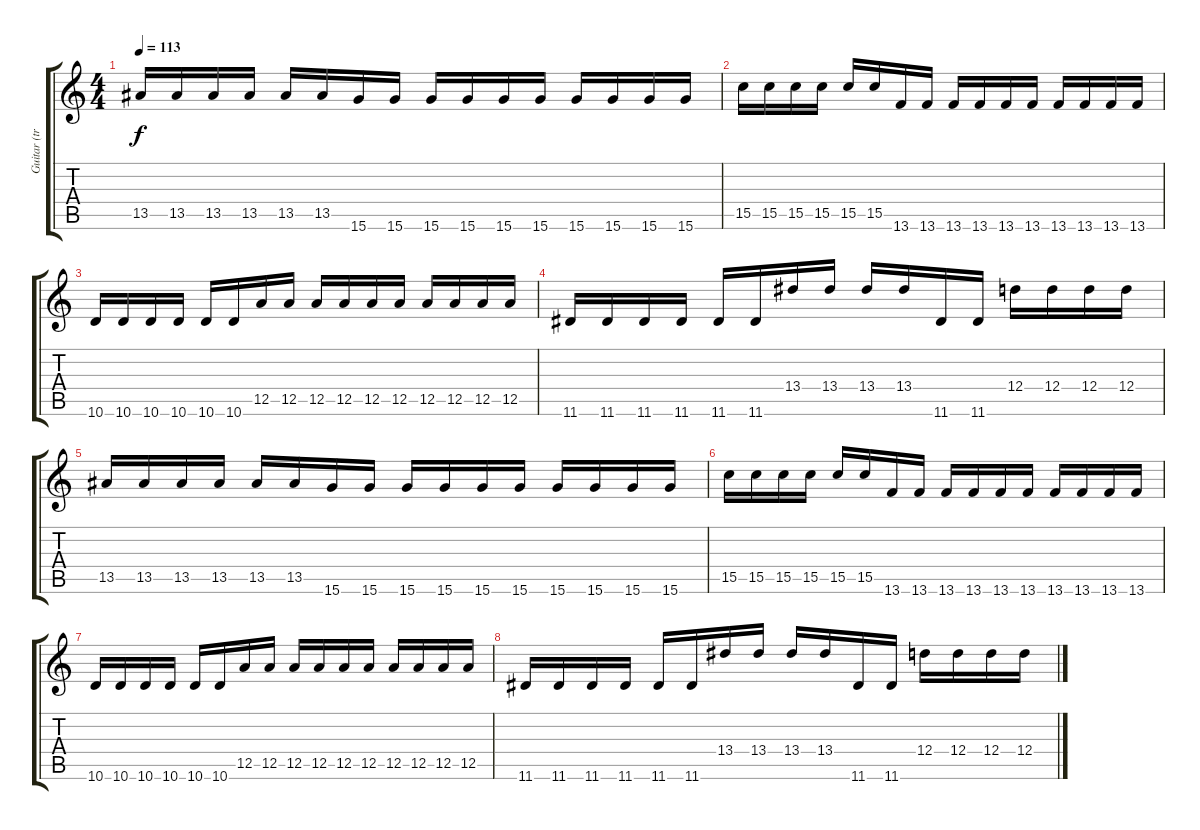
\track ("Guitar (tremolo)" "Guitar (tr") {instrument acousticguitarnylon}
\staff {score tabs}
\tuning (E4 B3 G3 D3 A2 E2) {hide}
\ts (4 4)
\tempo 113
\clef g2
\ks c
13.5.16{dy f} 13.5.16 13.5.16 13.5.16 13.5.16 13.5.16 15.6.16 15.6.16 15.6.16 15.6.16 15.6.16 15.6.16 15.6.16 15.6.16 15.6.16 15.6.16 |
15.5.16 15.5.16 15.5.16 15.5.16 15.5.16 15.5.16 13.6.16 13.6.16 13.6.16 13.6.16 13.6.16 13.6.16 13.6.16 13.6.16 13.6.16 13.6.16 |
10.6.16 10.6.16 10.6.16 10.6.16 10.6.16 10.6.16 12.5.16 12.5.16 12.5.16 12.5.16 12.5.16 12.5.16 12.5.16 12.5.16 12.5.16 12.5.16 |
11.6.16 11.6.16 11.6.16 11.6.16 11.6.16 11.6.16 13.4.16 13.4.16 13.4.16 13.4.16 11.6.16 11.6.16 12.4.16 12.4.16 12.4.16 12.4.16 |
13.5.16 13.5.16 13.5.16 13.5.16 13.5.16 13.5.16 15.6.16 15.6.16 15.6.16 15.6.16 15.6.16 15.6.16 15.6.16 15.6.16 15.6.16 15.6.16 |
15.5.16 15.5.16 15.5.16 15.5.16 15.5.16 15.5.16 13.6.16 13.6.16 13.6.16 13.6.16 13.6.16 13.6.16 13.6.16 13.6.16 13.6.16 13.6.16 |
10.6.16 10.6.16 10.6.16 10.6.16 10.6.16 10.6.16 12.5.16 12.5.16 12.5.16 12.5.16 12.5.16 12.5.16 12.5.16 12.5.16 12.5.16 12.5.16 |
11.6.16 11.6.16 11.6.16 11.6.16 11.6.16 11.6.16 13.4.16 13.4.16 13.4.16 13.4.16 11.6.16 11.6.16 12.4.16 12.4.16 12.4.16 12.4.16
